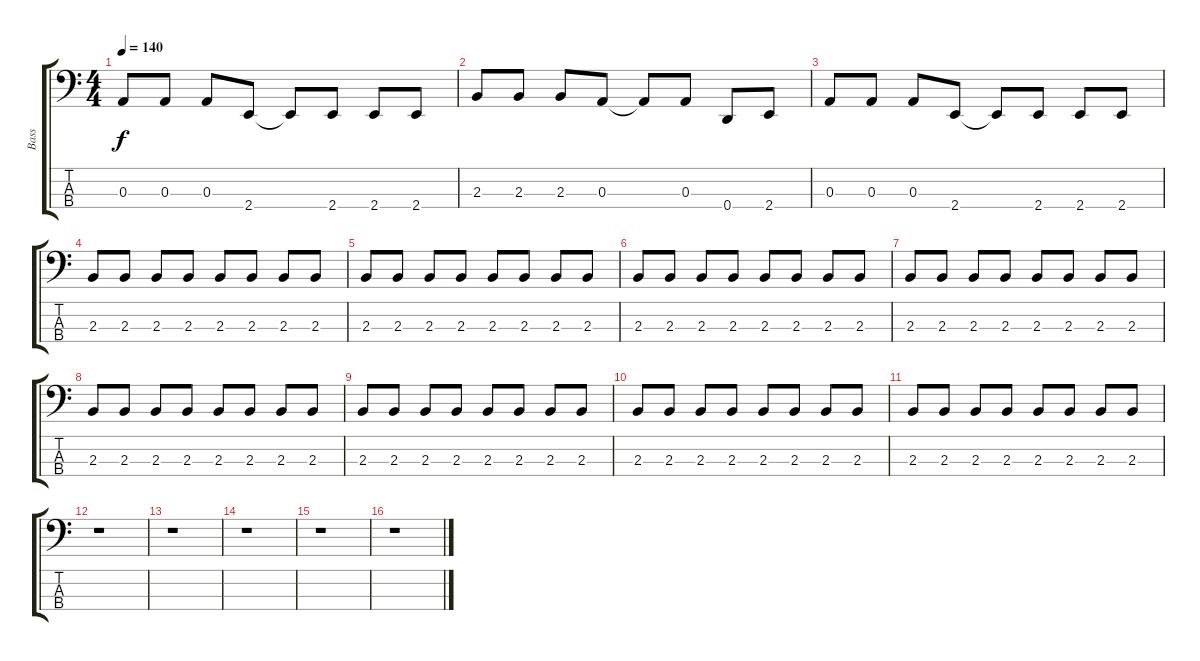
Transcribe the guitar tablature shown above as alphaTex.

\track ("Bass" "Bass") {instrument electricbassfinger}
\staff {score tabs}
\tuning (G2 D2 A1 D1) {hide}
\ts (4 4)
\tempo 140
\clef f4
\ks c
0.3.8{dy f} 0.3.8 0.3.8 2.4.8 2.4{t}.8 2.4.8 2.4.8 2.4.8 |
2.3.8 2.3.8 2.3.8 0.3.8 0.3{t}.8 0.3.8 0.4.8 2.4.8 |
0.3.8 0.3.8 0.3.8 2.4.8 2.4{t}.8 2.4.8 2.4.8 2.4.8 |
2.3.8 2.3.8 2.3.8 2.3.8 2.3.8 2.3.8 2.3.8 2.3.8 |
2.3.8 2.3.8 2.3.8 2.3.8 2.3.8 2.3.8 2.3.8 2.3.8 |
2.3.8 2.3.8 2.3.8 2.3.8 2.3.8 2.3.8 2.3.8 2.3.8 |
2.3.8 2.3.8 2.3.8 2.3.8 2.3.8 2.3.8 2.3.8 2.3.8 |
2.3.8 2.3.8 2.3.8 2.3.8 2.3.8 2.3.8 2.3.8 2.3.8 |
2.3.8 2.3.8 2.3.8 2.3.8 2.3.8 2.3.8 2.3.8 2.3.8 |
2.3.8 2.3.8 2.3.8 2.3.8 2.3.8 2.3.8 2.3.8 2.3.8 |
2.3.8 2.3.8 2.3.8 2.3.8 2.3.8 2.3.8 2.3.8 2.3.8 |
r.1 |
r.1 |
r.1 |
r.1 |
r.1
